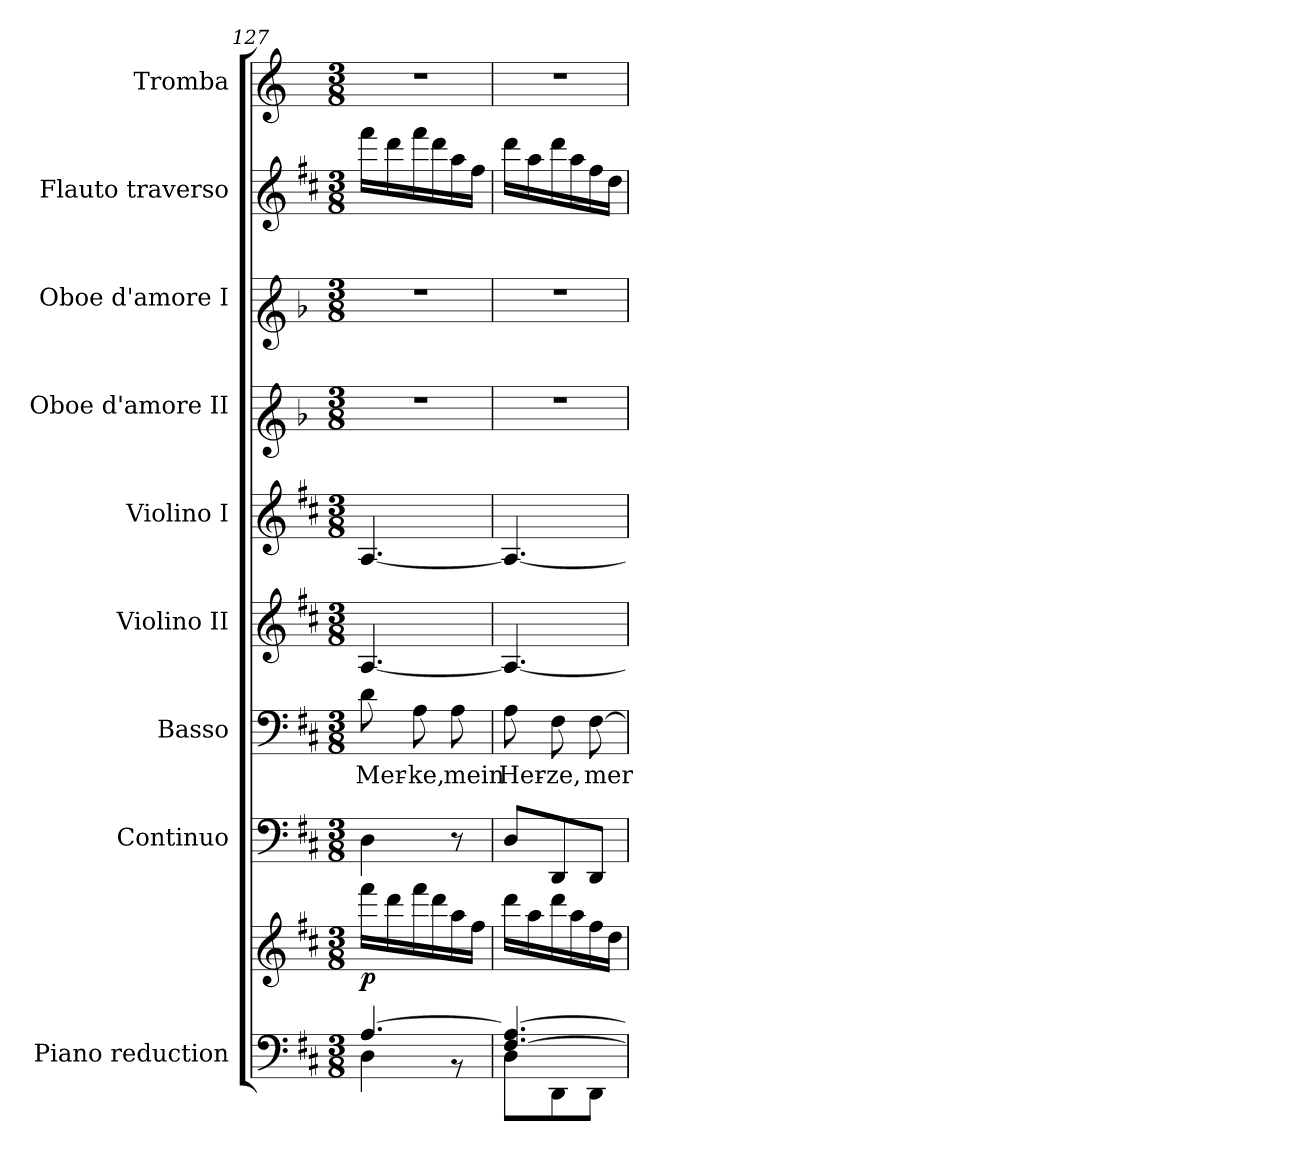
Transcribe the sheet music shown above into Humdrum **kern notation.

**kern	**kern	**dynam	**kern	**dynam	**kern	**text	**kern	**dynam	**kern	**dynam	**kern	**kern	**kern	**dynam	**kern
*part9	*part9	*part9	*part8	*part8	*part7	*part7	*part6	*part6	*part5	*part5	*part4	*part3	*part2	*part2	*part1
*staff10	*staff9	*staff9/10	*staff8	*staff8	*staff7	*staff7	*staff6	*staff6	*staff5	*staff5	*staff4	*staff3	*staff2	*staff2	*staff1
*I"Piano reduction	*	*	*I"Continuo	*	*I"Basso	*	*I"Violino II	*	*I"Violino I	*	*I"Oboe d'amore II	*I"Oboe d'amore I	*I"Flauto traverso	*	*I"Tromba
*I'Pno	*	*	*	*	*	*	*I'Vln	*	*I'Vln	*	*	*	*I'Fl	*	*
*clefF4	*clefG2	*	*clefF4	*	*clefF4	*	*clefG2	*	*clefG2	*	*clefG1	*clefG1	*clefG2	*	*clefG2
*	*	*	*	*	*	*	*	*	*	*	*ITrd2c3	*ITrd2c3	*	*	*ITrd-1c-2
*k[f#c#]	*k[f#c#]	*	*k[f#c#]	*	*k[f#c#]	*	*k[f#c#]	*	*k[f#c#]	*	*k[f#c#]	*k[f#c#]	*k[f#c#]	*	*k[f#c#]
*M3/8	*M3/8	*	*M3/8	*	*M3/8	*	*M3/8	*	*M3/8	*	*M3/8	*M3/8	*M3/8	*	*M3/8
=127	=127	=127	=127	=127	=127	=127	=127	=127	=127	=127	=127	=127	=127	=127	=127
*^	*	*	*	*	*	*	*	*	*	*	*	*	*	*	*
!	!	!	!LO:DY:b	!	!	!	!LO:LY:b	!	!LO:DY:b	!	!LO:DY:b	!	!	!	!LO:DY:b	!
[4.A/	4D\	16fff#\LL	p	4D\	.	8d\	Mer-	[4.A/	other-dynamics	[4.A/	other-dynamics	4.r	4.r	16fff#\LL	other-dynamics	4.r
.	.	16ddd\	.	.	.	.	.	.	.	.	.	.	.	16ddd\	.	.
!	!	!	!	!	!	!	!LO:LY:b	!	!	!	!	!	!	!	!	!
.	.	16fff#\	.	.	.	8A\	-ke,	.	.	.	.	.	.	16fff#\	.	.
.	.	16ddd\	.	.	.	.	.	.	.	.	.	.	.	16ddd\	.	.
!	!	!	!	!	!	!	!LO:LY:b	!	!	!	!	!	!	!	!	!
.	8r	16aa\	.	8r	.	8A\	mein	.	.	.	.	.	.	16aa\	.	.
.	.	16ff#\JJ	.	.	.	.	.	.	.	.	.	.	.	16ff#\JJ	.	.
=128	=128	=128	=128	=128	=128	=128	=128	=128	=128	=128	=128	=128	=128	=128	=128	=128
!	!	!	!	!	!LO:DY:a	!	!LO:LY:b	!	!	!	!	!	!	!	!	!
[4.F#/ 4.A/_	8D\L	16ddd\LL	.	8D/L	other-dynamics	8A\	Her-	4.A/_	.	4.A/_	.	4.r	4.r	16ddd\LL	.	4.r
.	.	16aa\	.	.	.	.	.	.	.	.	.	.	.	16aa\	.	.
!	!	!	!	!	!	!	!LO:LY:b	!	!	!	!	!	!	!	!	!
.	8DD\	16ddd\	.	8DD/	.	8F#\	-ze,	.	.	.	.	.	.	16ddd\	.	.
.	.	16aa\	.	.	.	.	.	.	.	.	.	.	.	16aa\	.	.
!	!	!	!	!	!	!	!LO:LY:b	!	!	!	!	!	!	!	!	!
.	8DD\J	16ff#\	.	8DD/J	.	[8F#\	mer-	.	.	.	.	.	.	16ff#\	.	.
.	.	16dd\JJ	.	.	.	.	.	.	.	.	.	.	.	16dd\JJ	.	.
*v	*v	*	*	*	*	*	*	*	*	*	*	*	*	*	*	*
=	=	=	=	=	=	=	=	=	=	=	=	=	=	=	=
*-	*-	*-	*-	*-	*-	*-	*-	*-	*-	*-	*-	*-	*-	*-	*-
